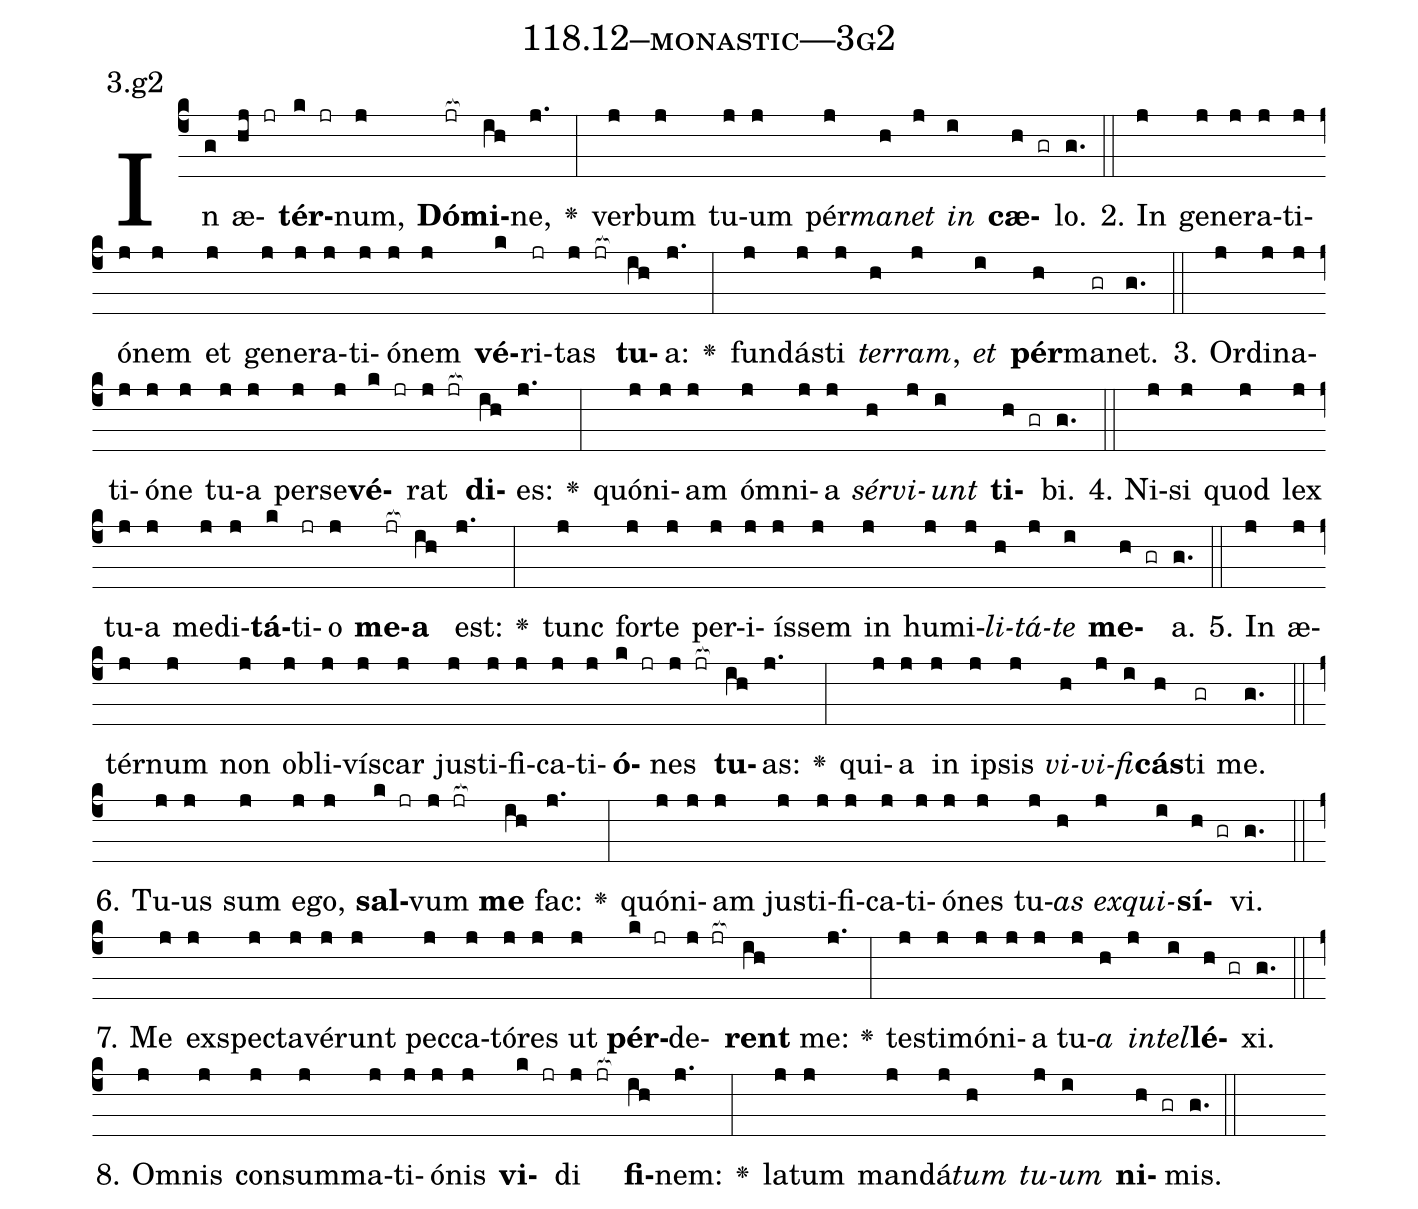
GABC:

name: 118.12--monastic---3g2;
annotation: 3.g2;
%%
(c4)In(g) æ(hj jr)<b>tér</b>(k jr)num,(j) <b>Dó</b>(jr[ocb:1{])<b>mi</b>(ih[ocb:0}])ne,(j.) <v>\greheightstar</v>(:) ver(j)bum(j) tu(j)um(j) pér(j)<i>ma</i>(h)<i>net</i>(j) <i>in</i>(i) <b>cæ</b>(h gr)lo.(g.) (::)
2. In(j) ge(j)ne(j)ra(j)ti(j)ó(j)nem(j) et(j) ge(j)ne(j)ra(j)ti(j)ó(j)nem(j) <b>vé</b>(k)ri(jr)tas(j jr[ocb:1{]) <b>tu</b>(ih[ocb:0}])a:(j.) <v>\greheightstar</v>(:) fun(j)dás(j)ti(j) <i>ter</i>(h)<i>ram</i>,(j) <i>et</i>(i) <b>pér</b>(h)ma(gr)net.(g.) (::)
3. Or(j)di(j)na(j)ti(j)ó(j)ne(j) tu(j)a(j) per(j)se(j)<b>vé</b>(k jr)rat(j jr[ocb:1{]) <b>di</b>(ih[ocb:0}])es:(j.) <v>\greheightstar</v>(:) quón(j)i(j)am(j) óm(j)ni(j)a(j) <i>sér</i>(h)<i>vi</i>(j)<i>unt</i>(i) <b>ti</b>(h gr)bi.(g.) (::)
4. Ni(j)si(j) quod(j) lex(j) tu(j)a(j) me(j)di(j)<b>tá</b>(k)ti(jr)o(j) <b>me</b>(jr[ocb:1{])<b>a</b>(ih[ocb:0}]) est:(j.) <v>\greheightstar</v>(:) tunc(j) for(j)te(j) per(j)i(j)ís(j)sem(j) in(j) hu(j)mi(j)<i>li</i>(h)<i>tá</i>(j)<i>te</i>(i) <b>me</b>(h gr)a.(g.) (::)
5. In(j) æ(j)tér(j)num(j) non(j) ob(j)li(j)vís(j)car(j) jus(j)ti(j)fi(j)ca(j)ti(j)<b>ó</b>(k jr)nes(j jr[ocb:1{]) <b>tu</b>(ih[ocb:0}])as:(j.) <v>\greheightstar</v>(:) qui(j)a(j) in(j) ip(j)sis(j) <i>vi</i>(h)<i>vi</i>(j)<i>fi</i>(i)<b>cás</b>(h)ti(gr) me.(g.) (::)
6. Tu(j)us(j) sum(j) e(j)go,(j) <b>sal</b>(k jr)vum(j jr[ocb:1{]) <b>me</b>(ih[ocb:0}]) fac:(j.) <v>\greheightstar</v>(:) quón(j)i(j)am(j) jus(j)ti(j)fi(j)ca(j)ti(j)ó(j)nes(j) tu(j)<i>as</i>(h) <i>ex</i>(j)<i>qui</i>(i)<b>sí</b>(h gr)vi.(g.) (::)
7. Me(j) ex(j)spec(j)ta(j)vé(j)runt(j) pec(j)ca(j)tó(j)res(j) ut(j) <b>pér</b>(k jr)de(j jr[ocb:1{])<b>rent</b>(ih[ocb:0}]) me:(j.) <v>\greheightstar</v>(:) tes(j)ti(j)mó(j)ni(j)a(j) tu(j)<i>a</i>(h) <i>in</i>(j)<i>tel</i>(i)<b>lé</b>(h gr)xi.(g.) (::)
8. Om(j)nis(j) con(j)sum(j)ma(j)ti(j)ó(j)nis(j) <b>vi</b>(k jr)di(j jr[ocb:1{]) <b>fi</b>(ih[ocb:0}])nem:(j.) <v>\greheightstar</v>(:) la(j)tum(j) man(j)dá(j)<i>tum</i>(h) <i>tu</i>(j)<i>um</i>(i) <b>ni</b>(h gr)mis.(g.) (::)
